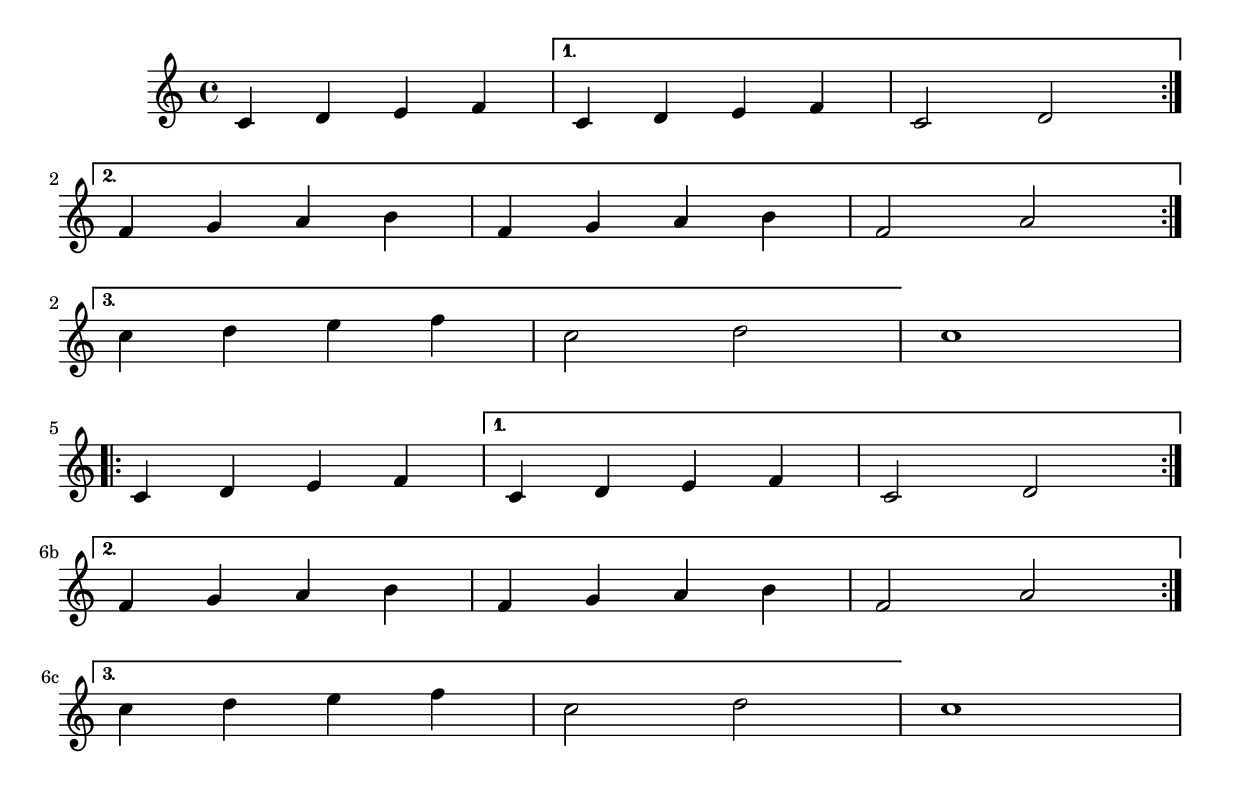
% DO NOT EDIT this file manually; it is automatically
% generated from Documentation/snippets/new
% Make any changes in Documentation/snippets/new/
% and then run scripts/auxiliar/makelsr.py
%
% This file is in the public domain.
%% Note: this file works from version 2.15.24
\version "2.16.0"

\header {
  lsrtags = "editorial-annotations, staff-notation, tweaks-and-overrides"
  texidoc = "Two alternative methods for bar numbering can be set,
  especially for when using repeated music."
  doctitle = "Alternative bar numbering"
} % begin verbatim


\relative c'{
  \set Score.alternativeNumberingStyle = #'numbers
  \repeat volta 3 { c4 d e f | }
    \alternative {
      { c4 d e f | c2 d \break }
      { f4 g a b | f4 g a b | f2 a | \break }
      { c4 d e f | c2 d }
    }
  c1 \break
  \set Score.alternativeNumberingStyle = #'numbers-with-letters
  \repeat volta 3 { c,4 d e f | }
    \alternative {
      { c4 d e f | c2 d \break }
      { f4 g a b | f4 g a b | f2 a | \break }
      { c4 d e f | c2 d }
    }
  c1
}
